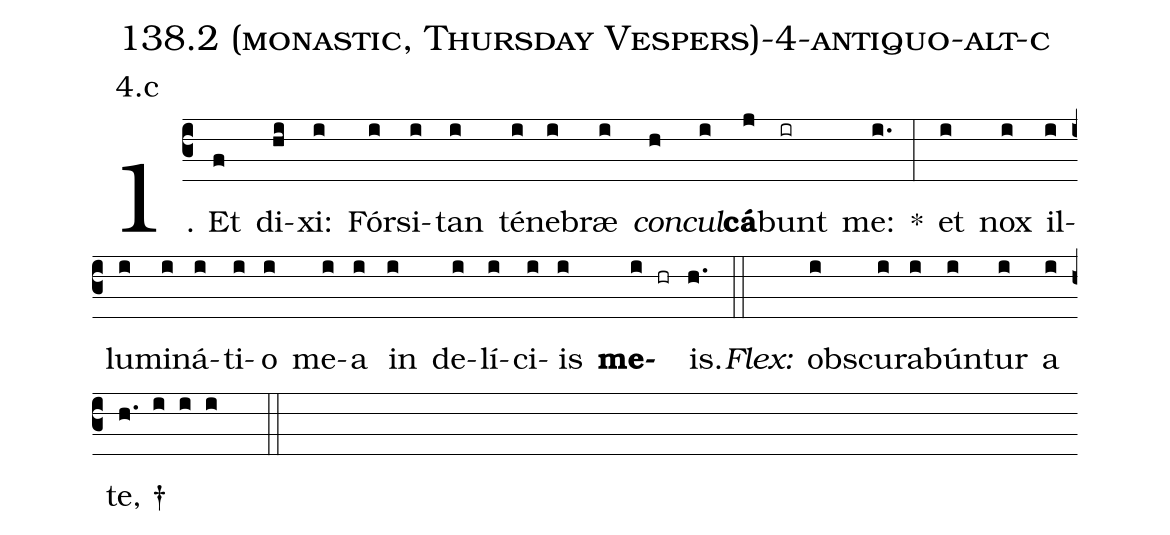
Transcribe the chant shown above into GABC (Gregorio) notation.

name: 138.2 (monastic, Thursday Vespers)-4-antiquo-alt-c;
annotation: 4.c;
%%
(c3)1. Et(f) di(hi)xi:(i) Fór(i)si(i)tan(i) té(i)ne(i)bræ(i) <i>con</i>(h)<i>cul</i>(i)<b>cá</b>(j)bunt(ir) me:(i.) *(:) et(i) nox(i) il(i)lu(i)mi(i)ná(i)ti(i)o(i) me(i)a(i) in(i) de(i)lí(i)ci(i)is(i) <b>me</b>(i hr)is.(h.) (::)
<i>Flex:</i>()  obs(i)cu(i)ra(i)bún(i)tur(i) a(i) te, †(h. i i i  ::)
